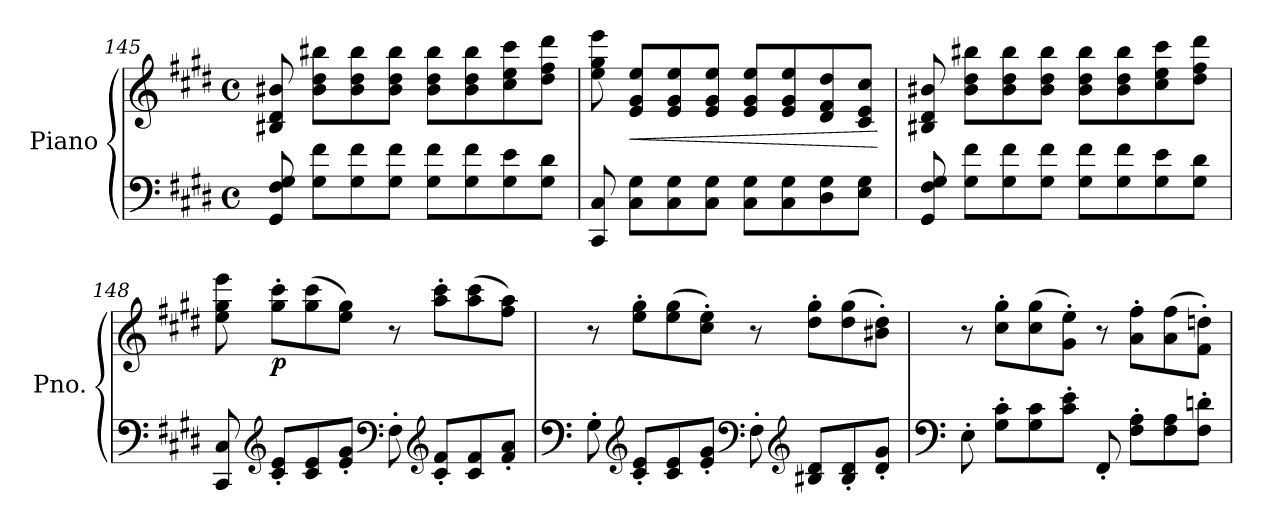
**kern	**kern	**dynam
*part1	*part1	*part1
*staff2	*staff1	*staff1/2
*I"Piano	*	*
*I'Pno.	*	*
*clefF4	*clefG2	*
*k[f#c#g#d#]	*k[f#c#g#d#]	*
*M4/4	*M4/4	*
*met(c)	*met(c)	*
=145	=145	=145
8GG#/ 8F#/ 8G#/	8B#X/ 8d#/ 8b#X/	.
8G#\ 8f#\L	8b#\ 8dd#\ 8bb#X\L	.
8G#\ 8f#\	8b#\ 8dd#\ 8bb#\	.
8G#\ 8f#\J	8b#\ 8dd#\ 8bb#\J	.
8G#\ 8f#\L	8b#\ 8dd#\ 8bb#\L	.
8G#\ 8f#\	8b#\ 8dd#\ 8bb#\	.
8G#\ 8e\	8cc#\ 8ee\ 8ccc#\	.
8G#\ 8d#\J	8dd#\ 8ff#\ 8ddd#\J	.
!!LO:LB:g=z
=146	=146	=146
8CC#/ 8C#/	8ee\ 8gg#\ 8eee\	.
!	!	!LO:HP:b
8C#\ 8G#\L	8e/ 8g#/ 8ee/L	<
8C#\ 8G#\	8e/ 8g#/ 8ee/	.
8C#\ 8G#\J	8e/ 8g#/ 8ee/J	.
8C#\ 8G#\L	8e/ 8g#/ 8ee/L	.
8C#\ 8G#\	8e/ 8g#/ 8ee/	.
8D#\ 8G#\	8d#/ 8f#/ 8dd#/	.
8E\ 8G#\J	8c#/ 8e/ 8cc#/J	.
.	.	[
=147	=147	=147
8GG#/ 8F#/ 8G#/	8B#X/ 8d#/ 8b#X/	.
8G#\ 8f#\L	8b#\ 8dd#\ 8bb#X\L	.
8G#\ 8f#\	8b#\ 8dd#\ 8bb#\	.
8G#\ 8f#\J	8b#\ 8dd#\ 8bb#\J	.
8G#\ 8f#\L	8b#\ 8dd#\ 8bb#\L	.
8G#\ 8f#\	8b#\ 8dd#\ 8bb#\	.
8G#\ 8e\	8cc#\ 8ee\ 8ccc#\	.
8G#\ 8d#\J	8dd#\ 8ff#\ 8ddd#\J	.
=148	=148	=148
8CC#/ 8C#/	8ee\ 8gg#\ 8eee\	.
*clefG2	*	*
!	!	!LO:DY:b
8c#/' 8e/'L	8gg#\' 8ccc#\'L	p
8c#/ 8e/	(>8gg#\ 8ccc#\	.
8e/' 8g#/'J	8ee\ 8gg#\J)	.
*clefF4	*	*
8F#'\	8r	.
*clefG2	*	*
8c#/' 8f#/'L	8aa\' 8ccc#\'L	.
8c#/ 8f#/	(>8aa\ 8ccc#\	.
8f#/' 8a/'J	8ff#\ 8aa\J)	.
=149	=149	=149
*clefF4	*	*
8G#'\	8r	.
*clefG2	*	*
8c#/' 8e/'L	8ee\' 8gg#\'L	.
8c#/ 8e/	(>8ee\ 8gg#\	.
8e/' 8g#/'J	8cc#\' 8ee\'J)	.
*clefF4	*	*
8F#'\	8r	.
*clefG2	*	*
8B#X/ 8d#/L	8dd#\' 8gg#\'L	.
8B#/' 8d#/'	(>8dd#\ 8gg#\	.
8d#/' 8g#/'J	8b#X\' 8dd#\'J)	.
!!LO:LB:g=z
=150	=150	=150
*clefF4	*	*
8E'\	8r	.
8G#\' 8c#\'L	8cc#\' 8gg#\'L	.
8G#\ 8c#\	(>8cc#\ 8gg#\	.
8c#\' 8e\'J	8g#\' 8ee\'J)	.
8FF#'/	8r	.
8F#\' 8A\'L	8a\' 8ff#\'L	.
8F#\ 8A\	(>8a\ 8ff#\	.
8F#\' 8dn\'J	8f#\' 8ddn\'J)	.
=	=	=
*-	*-	*-
